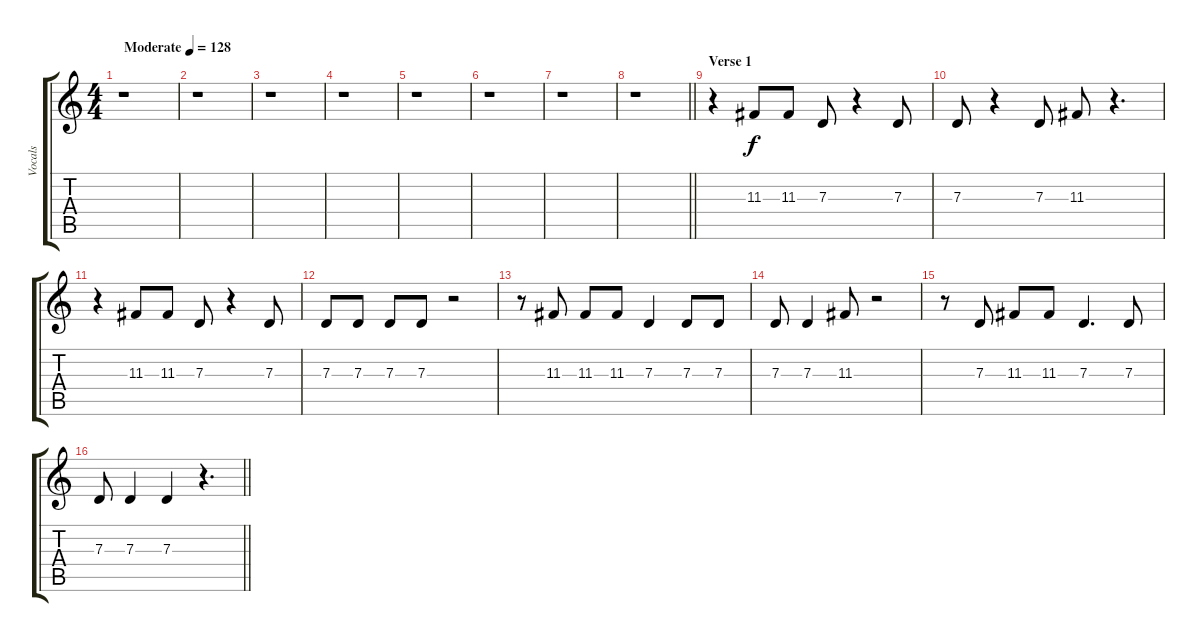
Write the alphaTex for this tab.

\track ("Vocals" "Vocals") {instrument lead2sawtooth}
\staff {score tabs}
\tuning (E4 B3 G3 D3 A2 E2) {hide}
\ts (4 4)
\tempo (128 "Moderate")
\clef g2
\ks c
r.1{dy f instrument lead2sawtooth} |
r.1 |
r.1 |
r.1 |
r.1 |
r.1 |
r.1 |
\barLineRight lightlight
r.1 |
\section ("" "Verse 1")
r.4 11.3.8 11.3.8 7.3.8 r.4 7.3.8 |
7.3.8 r.4 7.3.8 11.3.8 r.4{d} |
r.4 11.3.8 11.3.8 7.3.8 r.4 7.3.8 |
7.3.8 7.3.8 7.3.8 7.3.8 r.2 |
r.8 11.3.8 11.3.8 11.3.8 7.3.4 7.3.8 7.3.8 |
7.3.8 7.3.4 11.3.8 r.2 |
r.8 7.3.8 11.3.8 11.3.8 7.3.4{d} 7.3.8 |
\barLineRight lightlight
7.3.8 7.3.4 7.3.4 r.4{d}
